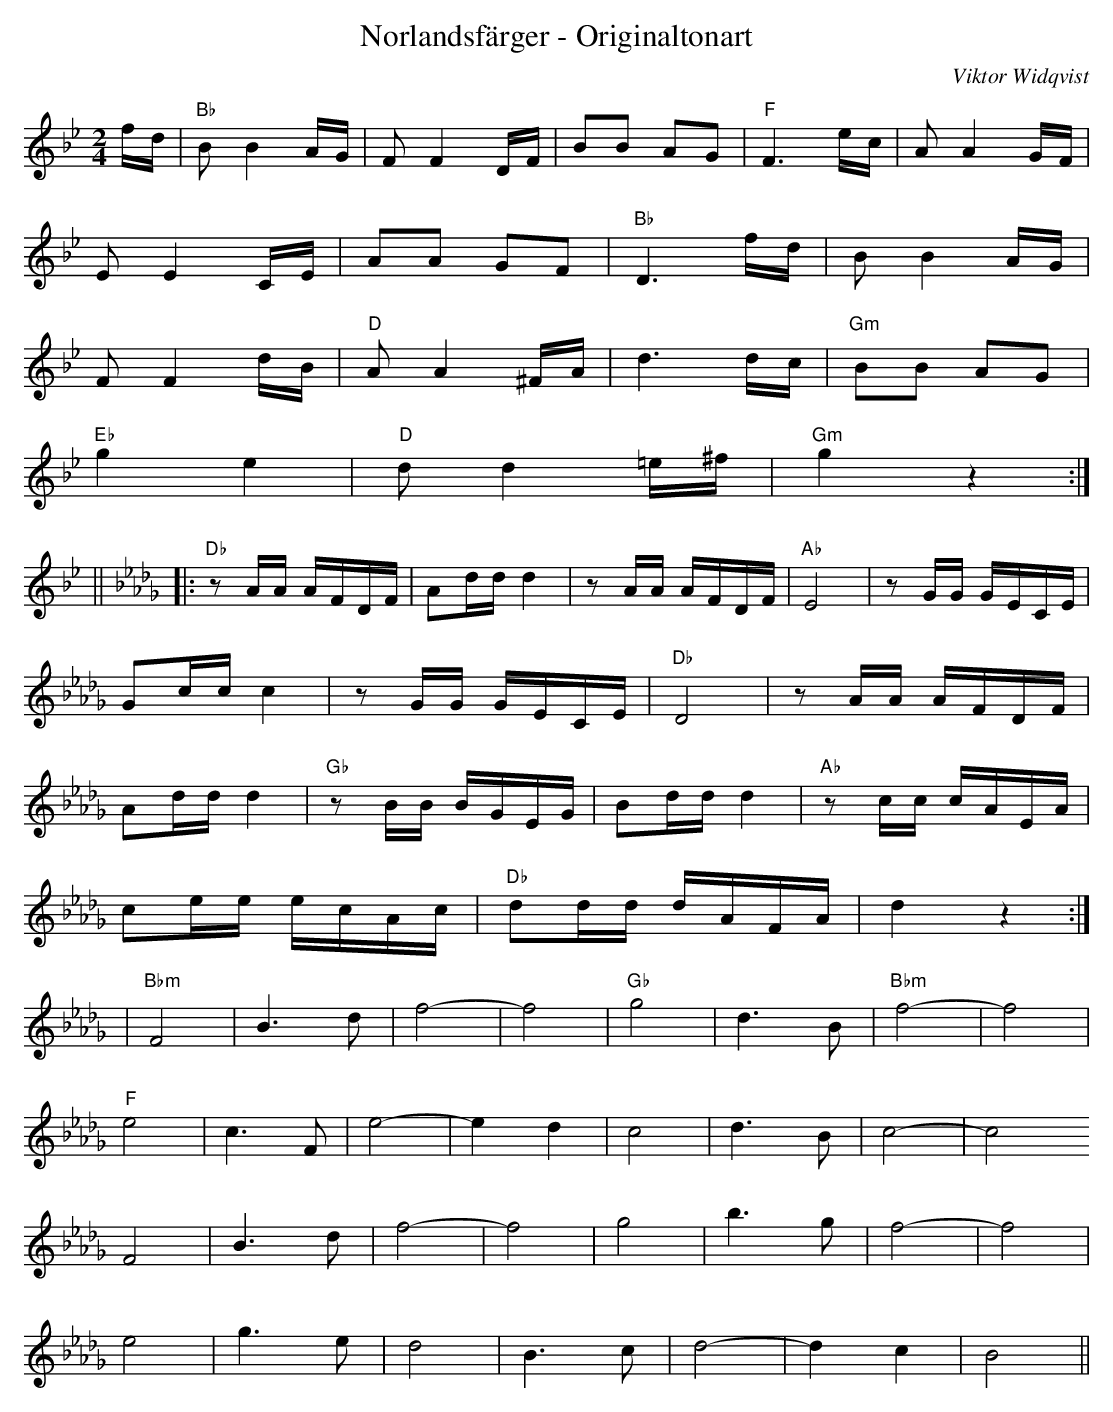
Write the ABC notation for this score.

X:1
T:Norlandsfärger - Originaltonart
M:2/4
C:Viktor Widqvist
L:1/8
K:Bb
f/d/ |"Bb" BB2A/G/ | FF2D/F/ | BB AG | "F"F3e/c/ | AA2G/F/ |
EE2C/E/ | AA GF |"Bb" D3f/d/ | BB2 A/G/ |
FF2d/B/ | "D"AA2^F/A/ | d3d/c/ | "Gm"BB AG |
"Eb"g2 e2 | "D"dd2=e/^f/ | "Gm"g2z2 :|
||
K:Db
|:"Db"zA/A/ A/F/D/F/ | Ad/d/ d2 |zA/A/ A/F/D/F/ | "Ab"E4 |zG/G/ G/E/C/E/ |
Gc/c/ c2 |zG/G/ G/E/C/E/ | "Db"D4 |zA/A/ A/F/D/F/ |
Ad/d/ d2 |"Gb"zB/B/ B/G/E/G/ | Bd/d/ d2 |"Ab"zc/c/ c/A/E/A/ |
ce/e/ e/c/A/c/ | "Db"dd/d/ d/A/F/A/ | d2z2 :|
K:Bbm
|"Bbm"F4 | B2>d2 | f4- |f4| "Gb"g4 | d2>B2 | "Bbm"f4- |f4|
"F"e4 | c2>F2 | e4- | e2 d2 | c4 | d2>B2 | c4- | c4
F4 | B2>d2 | f4- |f4| g4 | b2>g2 | f4- |f4|
e4 | g2>e2 | d4 | B2>c2 | d4- | d2 c2 | B4 ||
